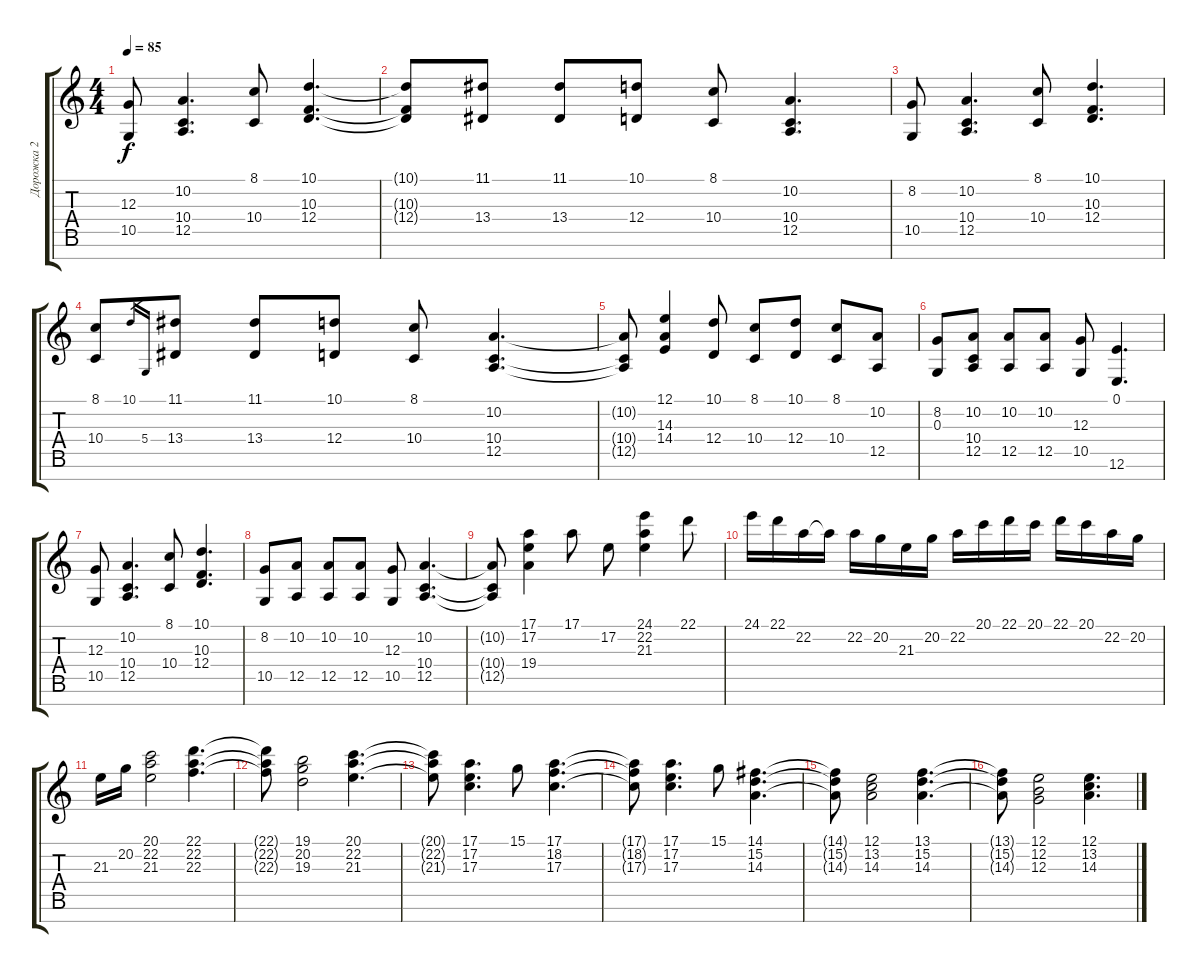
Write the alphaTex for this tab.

\track ("Дорожка 2" "Дорожка 2") {solo instrument acousticgrandpiano}
\staff {score tabs}
\tuning (E4 B3 G3 D3 A2 E2 B1) {hide}
\ts (4 4)
\tempo 85
\clef g2
\ks c
(12.3 10.5).8{dy f} (10.2 10.4 12.5).4{d} (8.1 10.4).8 (10.1 10.3 12.4).4{d} |
(10.1{t} 10.3{t} 12.4{t}).8 (11.1 13.4).8 (11.1 13.4).8 (10.1 12.4).8 (8.1 10.4).8 (10.2 10.4 12.5).4{d} |
(8.2 10.5).8 (10.2 10.4 12.5).4{d} (8.1 10.4).8 (10.1 10.3 12.4).4{d} |
(8.1 10.4).8 10.1.16{gr} 5.4.16{gr} (11.1 13.4).8 (11.1 13.4).8 (10.1 12.4).8 (8.1 10.4).8 (10.2 10.4 12.5).4{d} |
(10.2{t} 10.4{t} 12.5{t}).8 (12.1 14.3 14.4).4 (10.1 12.4).8 (8.1 10.4).8 (10.1 12.4).8 (8.1 10.4).8 (10.2 12.5).8 |
(8.2 0.3).8 (10.2 10.4 12.5).8 (10.2 12.5).8 (10.2 12.5).8 (12.3 10.5).8 (0.1 12.6).4{d} |
(12.3 10.5).8 (10.2 10.4 12.5).4{d} (8.1 10.4).8 (10.1 10.3 12.4).4{d} |
(8.2 10.5).8 (10.2 12.5).8 (10.2 12.5).8 (10.2 12.5).8 (12.3 10.5).8 (10.2 10.4 12.5).4{d} |
(10.2{t} 10.4{t} 12.5{t}).8 (17.1 17.2 19.4).4 17.1.8 17.2.8 (24.1 22.2 21.3).4 22.1.8 |
24.1.16 22.1.16 22.2.16 22.2{t}.16 22.2.16 20.2.16 21.3.16 20.2.16 22.2.16 20.1.16 22.1.16 20.1.16 22.1.16 20.1.16 22.2.16 20.2.16 |
21.3.16 20.2.16 (20.1 22.2 21.3).2 (22.1 22.2 22.3).4{d} |
(22.1{t} 22.2{t} 22.3{t}).8 (19.1 20.2 19.3).2 (20.1 22.2 21.3).4{d} |
(20.1{t} 22.2{t} 21.3{t}).8 (17.1 17.2 17.3).4{d} 15.1.8 (17.1 18.2 17.3).4{d} |
(17.1{t} 18.2{t} 17.3{t}).8 (17.1 17.2 17.3).4{d} 15.1.8 (14.1 15.2 14.3).4{d} |
(14.1{t} 15.2{t} 14.3{t}).8 (12.1 13.2 14.3).2 (13.1 15.2 14.3).4{d} |
(13.1{t} 15.2{t} 14.3{t}).8 (12.1 12.2 12.3).2 (12.1 13.2 14.3).4{d}
